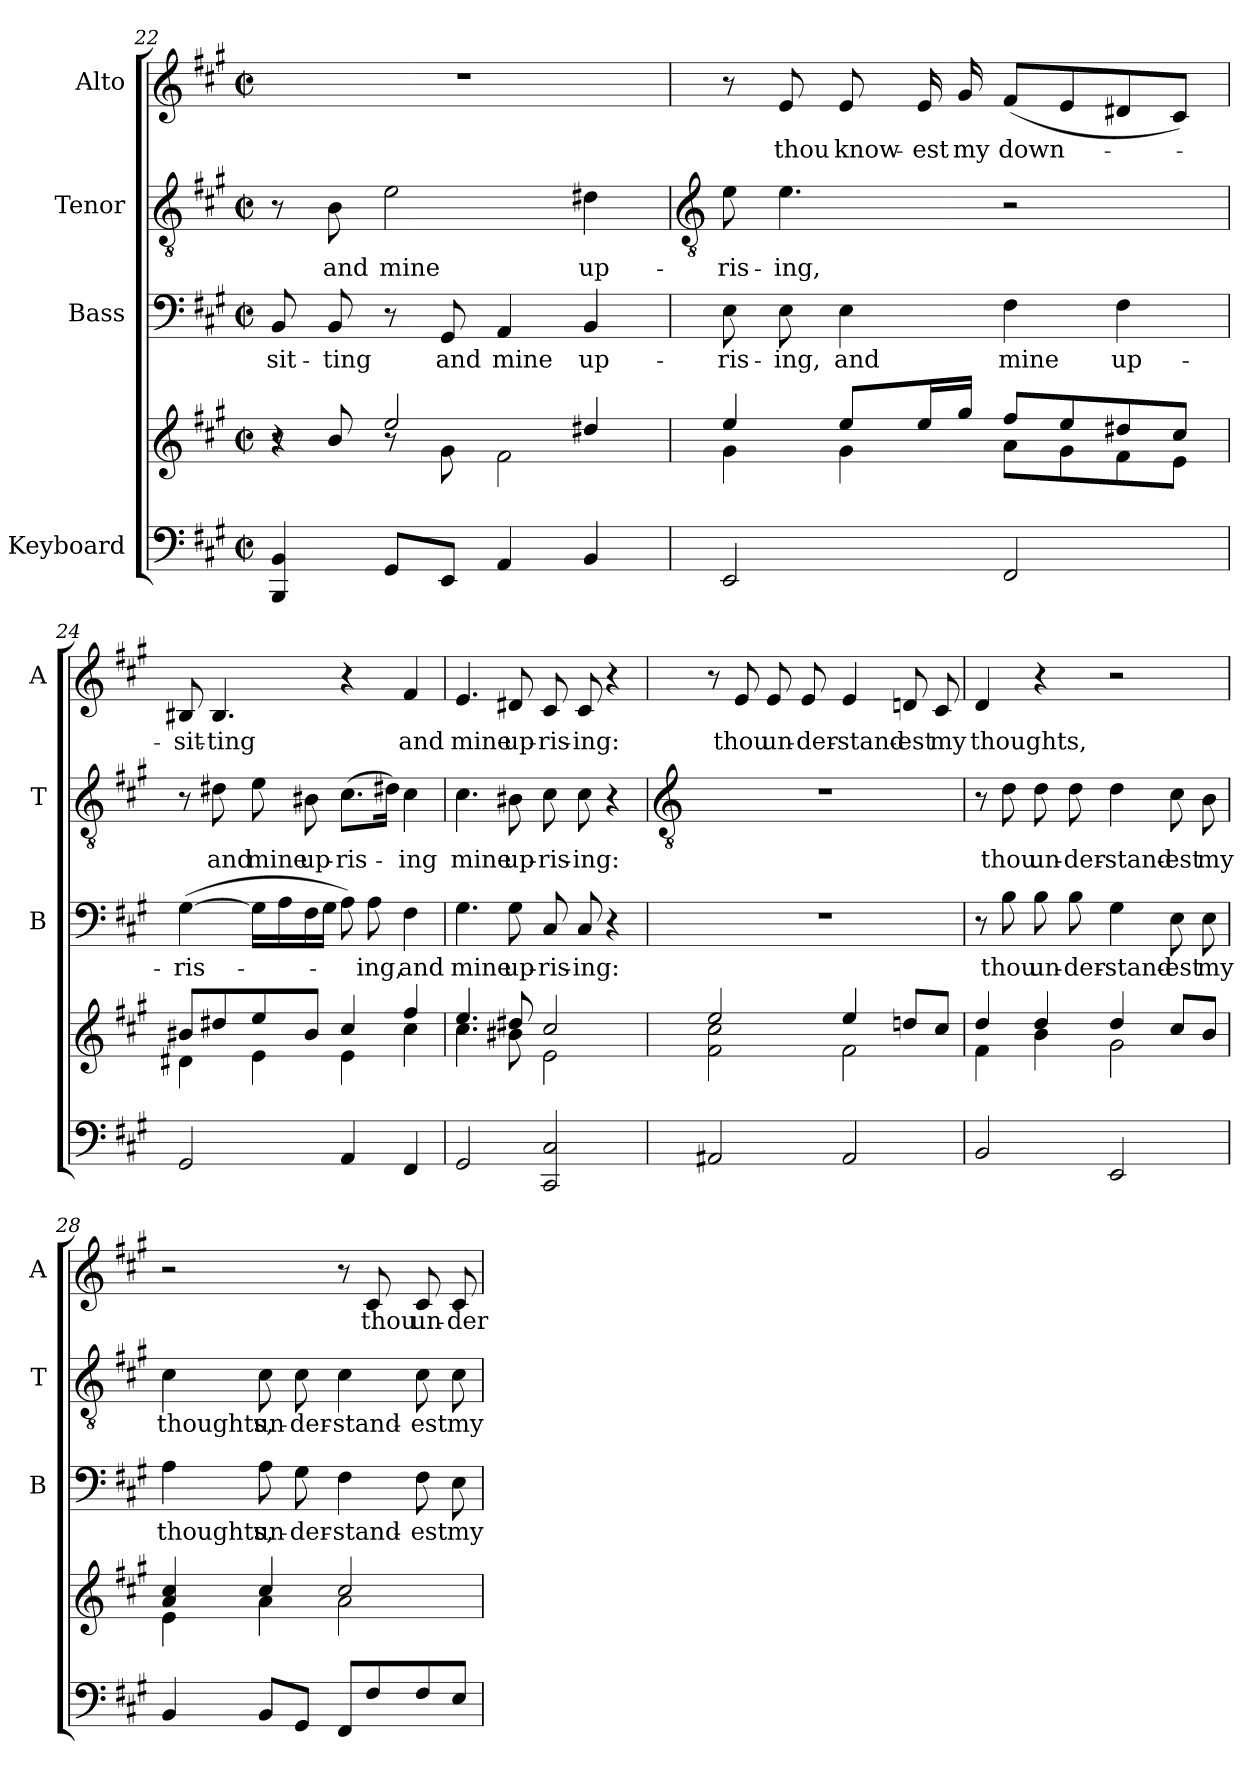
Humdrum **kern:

**kern	**kern	**kern	**text	**kern	**text	**kern	**text
*part4	*part4	*part3	*part3	*part2	*part2	*part1	*part1
*staff5	*staff4	*staff3	*staff3	*staff2	*staff2	*staff1	*staff1
*I"Keyboard	*	*I"Bass	*	*I"Tenor	*	*I"Alto	*
*	*	*I'B	*	*I'T	*	*I'A	*
*clefF4	*clefG2	*clefF4	*	*clefGv2	*	*clefG2	*
*k[f#c#g#]	*k[f#c#g#]	*k[f#c#g#]	*	*k[f#c#g#]	*	*k[f#c#g#]	*
*A:	*A:	*A:	*	*A:	*	*A:	*
*M2/2	*M2/2	*M2/2	*	*M2/2	*	*M2/2	*
*met(c|)	*met(c|)	*met(c|)	*	*met(c|)	*	*met(c|)	*
=22	=22	=22	=22	=22	=22	=22	=22
*	*^	*	*	*	*	*	*
*	*	*^	*	*	*	*	*	*
!	!	!	!	!	!LO:LY:b	!	!	!	!
4BBB 4BB	8r	4r	1ryy	8BB	sit-	8r	.	1r	.
!	!	!	!	!	!LO:LY:b	!	!LO:LY:b	!	!
.	8b/	.	.	8BB	-ting	8B	and	.	.
!	!	!	!	!	!	!	!LO:LY:b	!	!
8GG#L	2ee/	8r	.	8r	.	2e	mine	.	.
!	!	!	!	!	!LO:LY:b	!	!	!	!
8EEJ	.	8g#\	.	8GG#	and	.	.	.	.
!	!	!	!	!	!LO:LY:b	!	!	!	!
4AA	.	2f#\	.	4AA	mine	.	.	.	.
!	!	!	!	!	!LO:LY:b	!	!LO:LY:b	!	!
4BB	4dd#X/	.	.	4BB	up-	4d#X	up-	.	.
!!LO:LB:g=z
=23	=23	=23	=23	=23	=23	=23	=23	=23	=23
*	*	*	*	*	*	*clefGv2	*	*	*
!	!	!	!	!	!LO:LY:b	!	!LO:LY:b	!	!
2EE	4ee/	4g#\	1ryy	8E	-ris-	8e	-ris-	8r	.
!	!	!	!	!	!LO:LY:b	!	!LO:LY:b	!	!LO:LY:b
.	.	.	.	8E	-ing,	4.e	-ing,	8e	thou
!	!	!	!	!	!LO:LY:b	!	!	!	!LO:LY:b
.	8ee/L	4g#\	.	4E	and	.	.	8e	know-
!	!	!	!	!	!	!	!	!	!LO:LY:b
.	16ee/L	.	.	.	.	.	.	16e	-est
!	!	!	!	!	!	!	!	!	!LO:LY:b
.	16gg#/JJ	.	.	.	.	.	.	16g#	my
!	!	!	!	!	!LO:LY:b	!	!	!	!LO:LY:b
2FF#	8ff#/L	8a\L	.	4F#	mine	2r	.	(<8f#L	down-
.	8ee/	8g#\	.	.	.	.	.	8e	.
!	!	!	!	!	!LO:LY:b	!	!	!	!
.	8dd#X/	8f#\	.	4F#	up-	.	.	8d#X	.
.	8cc#/J	8e\J	.	.	.	.	.	8c#J)	.
=24	=24	=24	=24	=24	=24	=24	=24	=24	=24
!	!	!	!	!	!LO:LY:b	!	!	!	!LO:LY:b
2GG#	8b#X/L	4d#X\	1ryy	(>[4G#	-ris-	8r	.	8B#X/	sit-
!	!	!	!	!	!	!	!LO:LY:b	!	!LO:LY:b
.	8dd#X/	.	.	.	.	8d#X	and	4.B#/	-ting
!	!	!	!	!	!	!	!LO:LY:b	!	!
.	8ee/	4e\	.	16G#LL]	.	8e	mine	.	.
.	.	.	.	16A	.	.	.	.	.
!	!	!	!	!	!	!	!LO:LY:b	!	!
.	8b#/J	.	.	16F#	.	8B#X	up-	.	.
.	.	.	.	16G#JJ	.	.	.	.	.
!	!	!	!	!	!	!	!LO:LY:b	!	!
4AA	4cc#/	4e\	.	8A)	.	(>8.c#L	-ris-	4r	.
!	!	!	!	!	!LO:LY:b	!	!	!	!
.	.	.	.	8A	ing,	.	.	.	.
.	.	.	.	.	.	16d#XJ)	.	.	.
!	!	!	!	!	!LO:LY:b	!	!LO:LY:b	!	!LO:LY:b
4FF#	4ff#/	4cc#\	.	4F#	and	4c#	ing	4f#	and
=25	=25	=25	=25	=25	=25	=25	=25	=25	=25
!	!	!	!	!	!LO:LY:b	!	!LO:LY:b	!	!LO:LY:b
2GG#	4.ee/	4.cc#\	1ryy	4.G#	mine	4.c#	mine	4.e	mine
!	!	!	!	!	!LO:LY:b	!	!LO:LY:b	!	!LO:LY:b
.	8dd#X/	8b#X\	.	8G#	up-	8B#X	up-	8d#X	up-
!	!	!	!	!	!LO:LY:b	!	!LO:LY:b	!	!LO:LY:b
2CC# 2C#	2cc#/	2e\	.	8C#	-ris-	8c#	-ris-	8c#	-ris-
!	!	!	!	!	!LO:LY:b	!	!LO:LY:b	!	!LO:LY:b
.	.	.	.	8C#	-ing:	8c#	-ing:	8c#	-ing:
.	.	.	.	4r	.	4r	.	4r	.
!!LO:LB:g=z
=26	=26	=26	=26	=26	=26	=26	=26	=26	=26
*	*	*	*	*	*	*clefGv2	*	*	*
2AA#X	2ee/	2f#\ 2cc#\	1ryy	1r	.	1r	.	8r	.
!	!	!	!	!	!	!	!	!	!LO:LY:b
.	.	.	.	.	.	.	.	8e	thou
!	!	!	!	!	!	!	!	!	!LO:LY:b
.	.	.	.	.	.	.	.	8e	un-
!	!	!	!	!	!	!	!	!	!LO:LY:b
.	.	.	.	.	.	.	.	8e	-der-
!	!	!	!	!	!	!	!	!	!LO:LY:b
2AA#	4ee/	2f#\	.	.	.	.	.	4e	-stand-
!	!	!	!	!	!	!	!	!	!LO:LY:b
.	8ddn/L	.	.	.	.	.	.	8dn	-est
!	!	!	!	!	!	!	!	!	!LO:LY:b
.	8cc#/J	.	.	.	.	.	.	8c#	my
=27	=27	=27	=27	=27	=27	=27	=27	=27	=27
!	!	!	!	!	!	!	!	!	!LO:LY:b
2BB	4dd/	4f#\	1ryy	8r	.	8r	.	4d	thoughts,
!	!	!	!	!	!LO:LY:b	!	!LO:LY:b	!	!
.	.	.	.	8B	thou	8d	thou	.	.
!	!	!	!	!	!LO:LY:b	!	!LO:LY:b	!	!
.	4dd/	4b\	.	8B	un-	8d	un-	4r	.
!	!	!	!	!	!LO:LY:b	!	!LO:LY:b	!	!
.	.	.	.	8B	-der-	8d	-der-	.	.
!	!	!	!	!	!LO:LY:b	!	!LO:LY:b	!	!
2EE	4dd/	2g#\	.	4G#	-stand-	4d	-stand-	2r	.
!	!	!	!	!	!LO:LY:b	!	!LO:LY:b	!	!
.	8cc#/L	.	.	8E	-est	8c#	-est	.	.
!	!	!	!	!	!LO:LY:b	!	!LO:LY:b	!	!
.	8b/J	.	.	8E	my	8B	my	.	.
=28	=28	=28	=28	=28	=28	=28	=28	=28	=28
!	!	!	!	!	!LO:LY:b	!	!LO:LY:b	!	!
4BB	4a/ 4cc#/	4e\	1ryy	4A	thoughts,	4c#	thoughts,	2r	.
!	!	!	!	!	!LO:LY:b	!	!LO:LY:b	!	!
8BBL	4cc#/	4a\	.	8A	un-	8c#	un-	.	.
!	!	!	!	!	!LO:LY:b	!	!LO:LY:b	!	!
8GG#J	.	.	.	8G#	-der-	8c#	-der-	.	.
!	!	!	!	!	!LO:LY:b	!	!LO:LY:b	!	!
8FF#/L	2cc#/	2a\	.	4F#	-stand-	4c#	-stand-	8r	.
!	!	!	!	!	!	!	!	!	!LO:LY:b
8F#/	.	.	.	.	.	.	.	8c#	thou
!	!	!	!	!	!LO:LY:b	!	!LO:LY:b	!	!LO:LY:b
8F#/	.	.	.	8F#	-est	8c#	-est	8c#	un-
!	!	!	!	!	!LO:LY:b	!	!LO:LY:b	!	!LO:LY:b
8E/J	.	.	.	8E	my	8c#	my	8c#	-der-
*	*v	*v	*v	*	*	*	*	*	*
=	=	=	=	=	=	=	=
*-	*-	*-	*-	*-	*-	*-	*-
